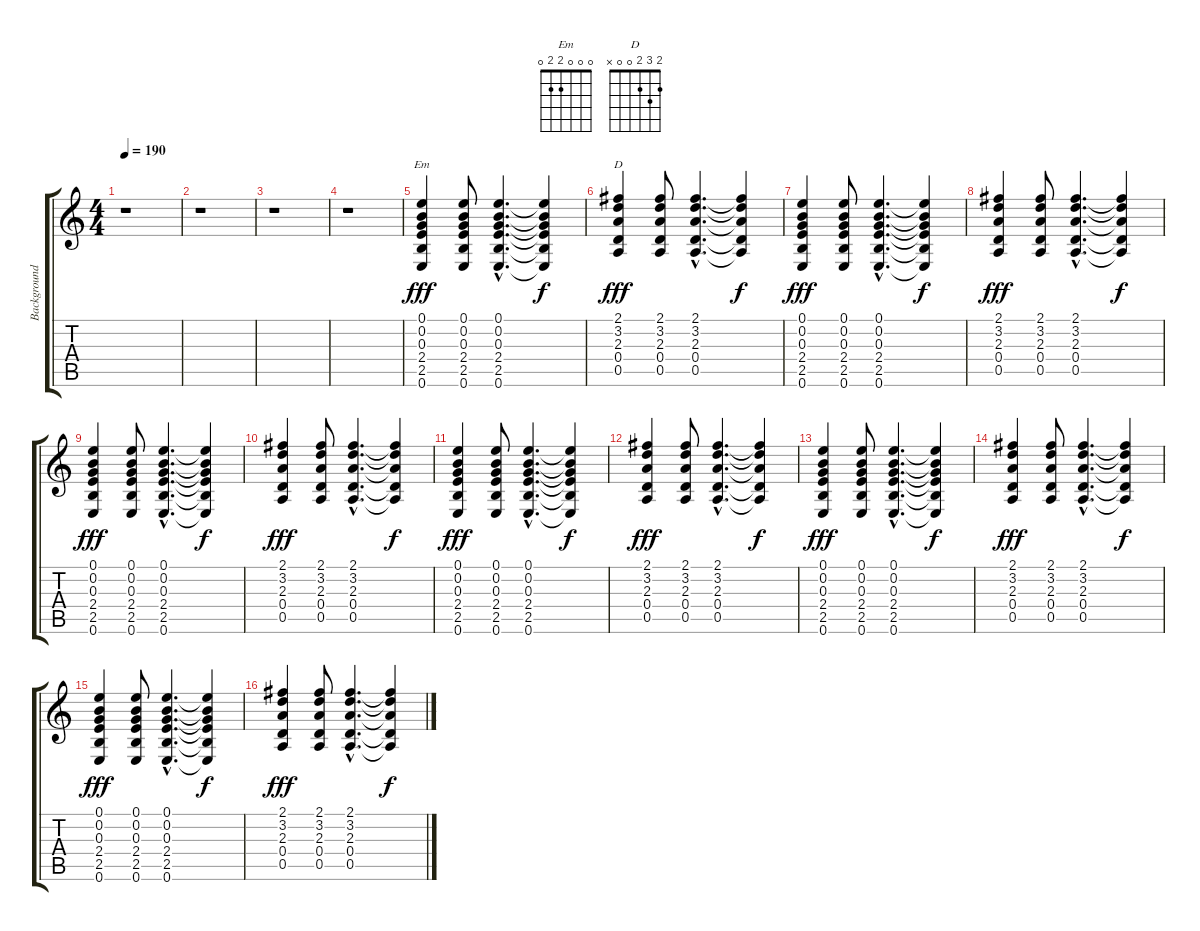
\track ("Background guitar" "Background") {instrument electricguitarclean}
\staff {score tabs}
\tuning (E4 B3 G3 D3 A2 E2) {hide}
\chord ("Em" 0 0 0 2 2 0)
\chord ("D" 2 3 2 0 0 x)
\ts (4 4)
\tempo 190
\clef g2
\ks c
r.1{dy f} |
r.1 |
r.1 |
r.1 |
(0.1 0.2 0.3 2.4 2.5 0.6).4{ch "Em" dy fff} (0.1 0.2 0.3 2.4 2.5 0.6).8 (0.1{hac} 0.2{hac} 0.3{hac} 2.4{hac} 2.5{hac} 0.6{hac}).4{d} (0.1{t} 0.2{t} 0.3{t} 2.4{t} 2.5{t} 0.6{t}).4{dy f} |
(2.1 3.2 2.3 0.4 0.5).4{ch "D" dy fff} (2.1 3.2 2.3 0.4 0.5).8 (2.1{hac} 3.2{hac} 2.3{hac} 0.4{hac} 0.5{hac}).4{d} (2.1{t} 3.2{t} 2.3{t} 0.4{t} 0.5{t}).4{dy f} |
(0.1 0.2 0.3 2.4 2.5 0.6).4{dy fff} (0.1 0.2 0.3 2.4 2.5 0.6).8 (0.1{hac} 0.2{hac} 0.3{hac} 2.4{hac} 2.5{hac} 0.6{hac}).4{d} (0.1{t} 0.2{t} 0.3{t} 2.4{t} 2.5{t} 0.6{t}).4{dy f} |
(2.1 3.2 2.3 0.4 0.5).4{dy fff} (2.1 3.2 2.3 0.4 0.5).8 (2.1{hac} 3.2{hac} 2.3{hac} 0.4{hac} 0.5{hac}).4{d} (2.1{t} 3.2{t} 2.3{t} 0.4{t} 0.5{t}).4{dy f} |
(0.1 0.2 0.3 2.4 2.5 0.6).4{dy fff} (0.1 0.2 0.3 2.4 2.5 0.6).8 (0.1{hac} 0.2{hac} 0.3{hac} 2.4{hac} 2.5{hac} 0.6{hac}).4{d} (0.1{t} 0.2{t} 0.3{t} 2.4{t} 2.5{t} 0.6{t}).4{dy f} |
(2.1 3.2 2.3 0.4 0.5).4{dy fff} (2.1 3.2 2.3 0.4 0.5).8 (2.1{hac} 3.2{hac} 2.3{hac} 0.4{hac} 0.5{hac}).4{d} (2.1{t} 3.2{t} 2.3{t} 0.4{t} 0.5{t}).4{dy f} |
(0.1 0.2 0.3 2.4 2.5 0.6).4{dy fff} (0.1 0.2 0.3 2.4 2.5 0.6).8 (0.1{hac} 0.2{hac} 0.3{hac} 2.4{hac} 2.5{hac} 0.6{hac}).4{d} (0.1{t} 0.2{t} 0.3{t} 2.4{t} 2.5{t} 0.6{t}).4{dy f} |
(2.1 3.2 2.3 0.4 0.5).4{dy fff} (2.1 3.2 2.3 0.4 0.5).8 (2.1{hac} 3.2{hac} 2.3{hac} 0.4{hac} 0.5{hac}).4{d} (2.1{t} 3.2{t} 2.3{t} 0.4{t} 0.5{t}).4{dy f} |
(0.1 0.2 0.3 2.4 2.5 0.6).4{dy fff} (0.1 0.2 0.3 2.4 2.5 0.6).8 (0.1{hac} 0.2{hac} 0.3{hac} 2.4{hac} 2.5{hac} 0.6{hac}).4{d} (0.1{t} 0.2{t} 0.3{t} 2.4{t} 2.5{t} 0.6{t}).4{dy f} |
(2.1 3.2 2.3 0.4 0.5).4{dy fff} (2.1 3.2 2.3 0.4 0.5).8 (2.1{hac} 3.2{hac} 2.3{hac} 0.4{hac} 0.5{hac}).4{d} (2.1{t} 3.2{t} 2.3{t} 0.4{t} 0.5{t}).4{dy f} |
(0.1 0.2 0.3 2.4 2.5 0.6).4{dy fff} (0.1 0.2 0.3 2.4 2.5 0.6).8 (0.1{hac} 0.2{hac} 0.3{hac} 2.4{hac} 2.5{hac} 0.6{hac}).4{d} (0.1{t} 0.2{t} 0.3{t} 2.4{t} 2.5{t} 0.6{t}).4{dy f} |
(2.1 3.2 2.3 0.4 0.5).4{dy fff} (2.1 3.2 2.3 0.4 0.5).8 (2.1{hac} 3.2{hac} 2.3{hac} 0.4{hac} 0.5{hac}).4{d} (2.1{t} 3.2{t} 2.3{t} 0.4{t} 0.5{t}).4{dy f}
